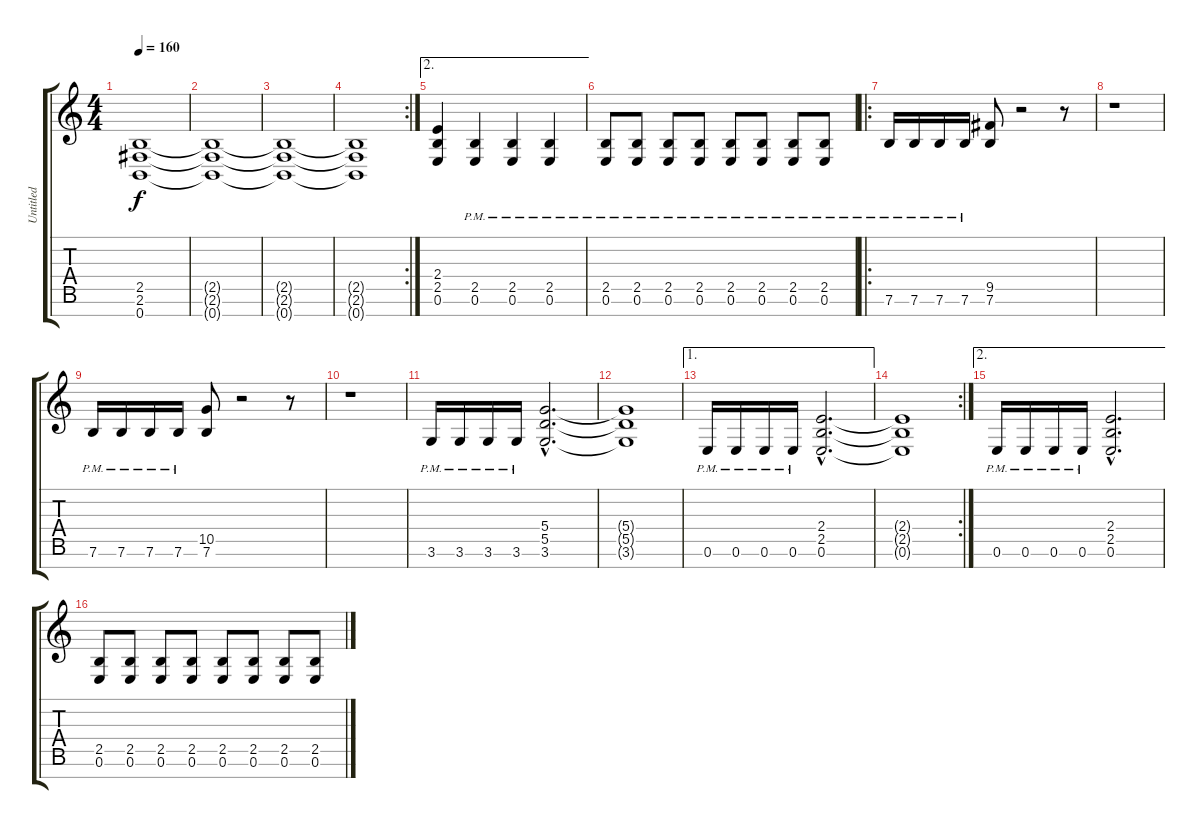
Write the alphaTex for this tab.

\track ("Untitled" "Untitled") {instrument distortionguitar}
\staff {score tabs}
\tuning (E4 B3 G3 D3 A2 E2 B1) {hide}
\ts (4 4)
\tempo 160
\clef g2
\ks c
(2.5 2.6 0.7).1{dy f} |
(2.5{t} 2.6{t} 0.7{t}).1 |
(2.5{t} 2.6{t} 0.7{t}).1 |
\rc 2
(2.5{t} 2.6{t} 0.7{t}).1 |
\ae 2
(2.4 2.5 0.6).4 (2.5{pm} 0.6{pm}).4 (2.5{pm} 0.6{pm}).4 (2.5{pm} 0.6{pm}).4 |
(2.5{pm} 0.6{pm}).8 (2.5{pm} 0.6{pm}).8 (2.5{pm} 0.6{pm}).8 (2.5{pm} 0.6{pm}).8 (2.5{pm} 0.6{pm}).8 (2.5{pm} 0.6{pm}).8 (2.5{pm} 0.6{pm}).8 (2.5{pm} 0.6{pm}).8 |
\ro
7.6{pm}.16 7.6{pm}.16 7.6{pm}.16 7.6{pm}.16 (9.5 7.6).8 r.2 r.8 |
r.1 |
7.6{pm}.16 7.6{pm}.16 7.6{pm}.16 7.6{pm}.16 (10.5 7.6).8 r.2 r.8 |
r.1 |
3.6{pm}.16 3.6{pm}.16 3.6{pm}.16 3.6{pm}.16 (5.4{hac} 5.5{hac} 3.6{hac}).2{d} |
(5.4{t} 5.5{t} 3.6{t}).1 |
\ae 1
0.6{pm}.16 0.6{pm}.16 0.6{pm}.16 0.6{pm}.16 (2.4{hac} 2.5{hac} 0.6{hac}).2{d} |
\rc 2
(2.4{t} 2.5{t} 0.6{t}).1 |
\ae 2
0.6{pm}.16 0.6{pm}.16 0.6{pm}.16 0.6{pm}.16 (2.4{hac} 2.5{hac} 0.6{hac}).2{d} |
(2.5 0.6).8 (2.5 0.6).8 (2.5 0.6).8 (2.5 0.6).8 (2.5 0.6).8 (2.5 0.6).8 (2.5 0.6).8 (2.5 0.6).8
